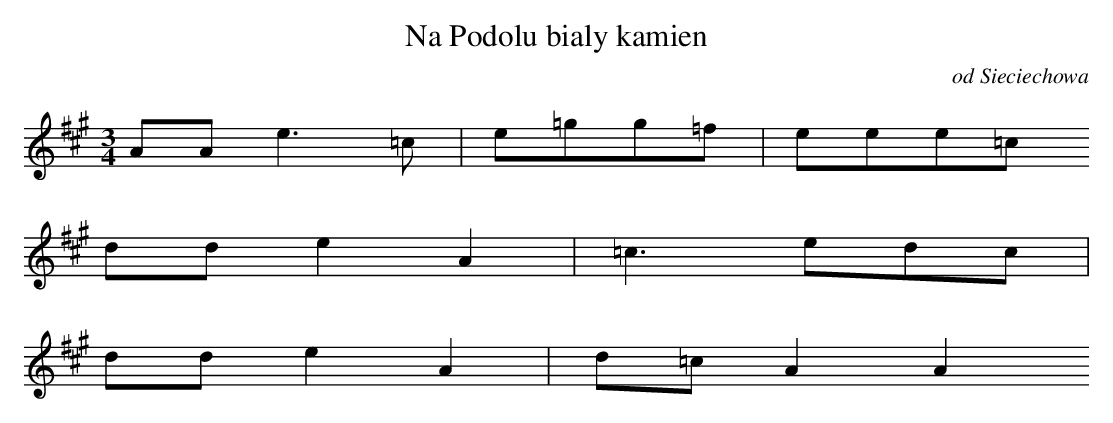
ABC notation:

X:1
T: Na Podolu bialy kamien
O: od Sieciechowa
M: 3/4
L: 1/8
K: A
AAe3=c | e=gg=f | eee=c
dde2A2 | =c3edc |
dde2A2 | d=cA2A2
